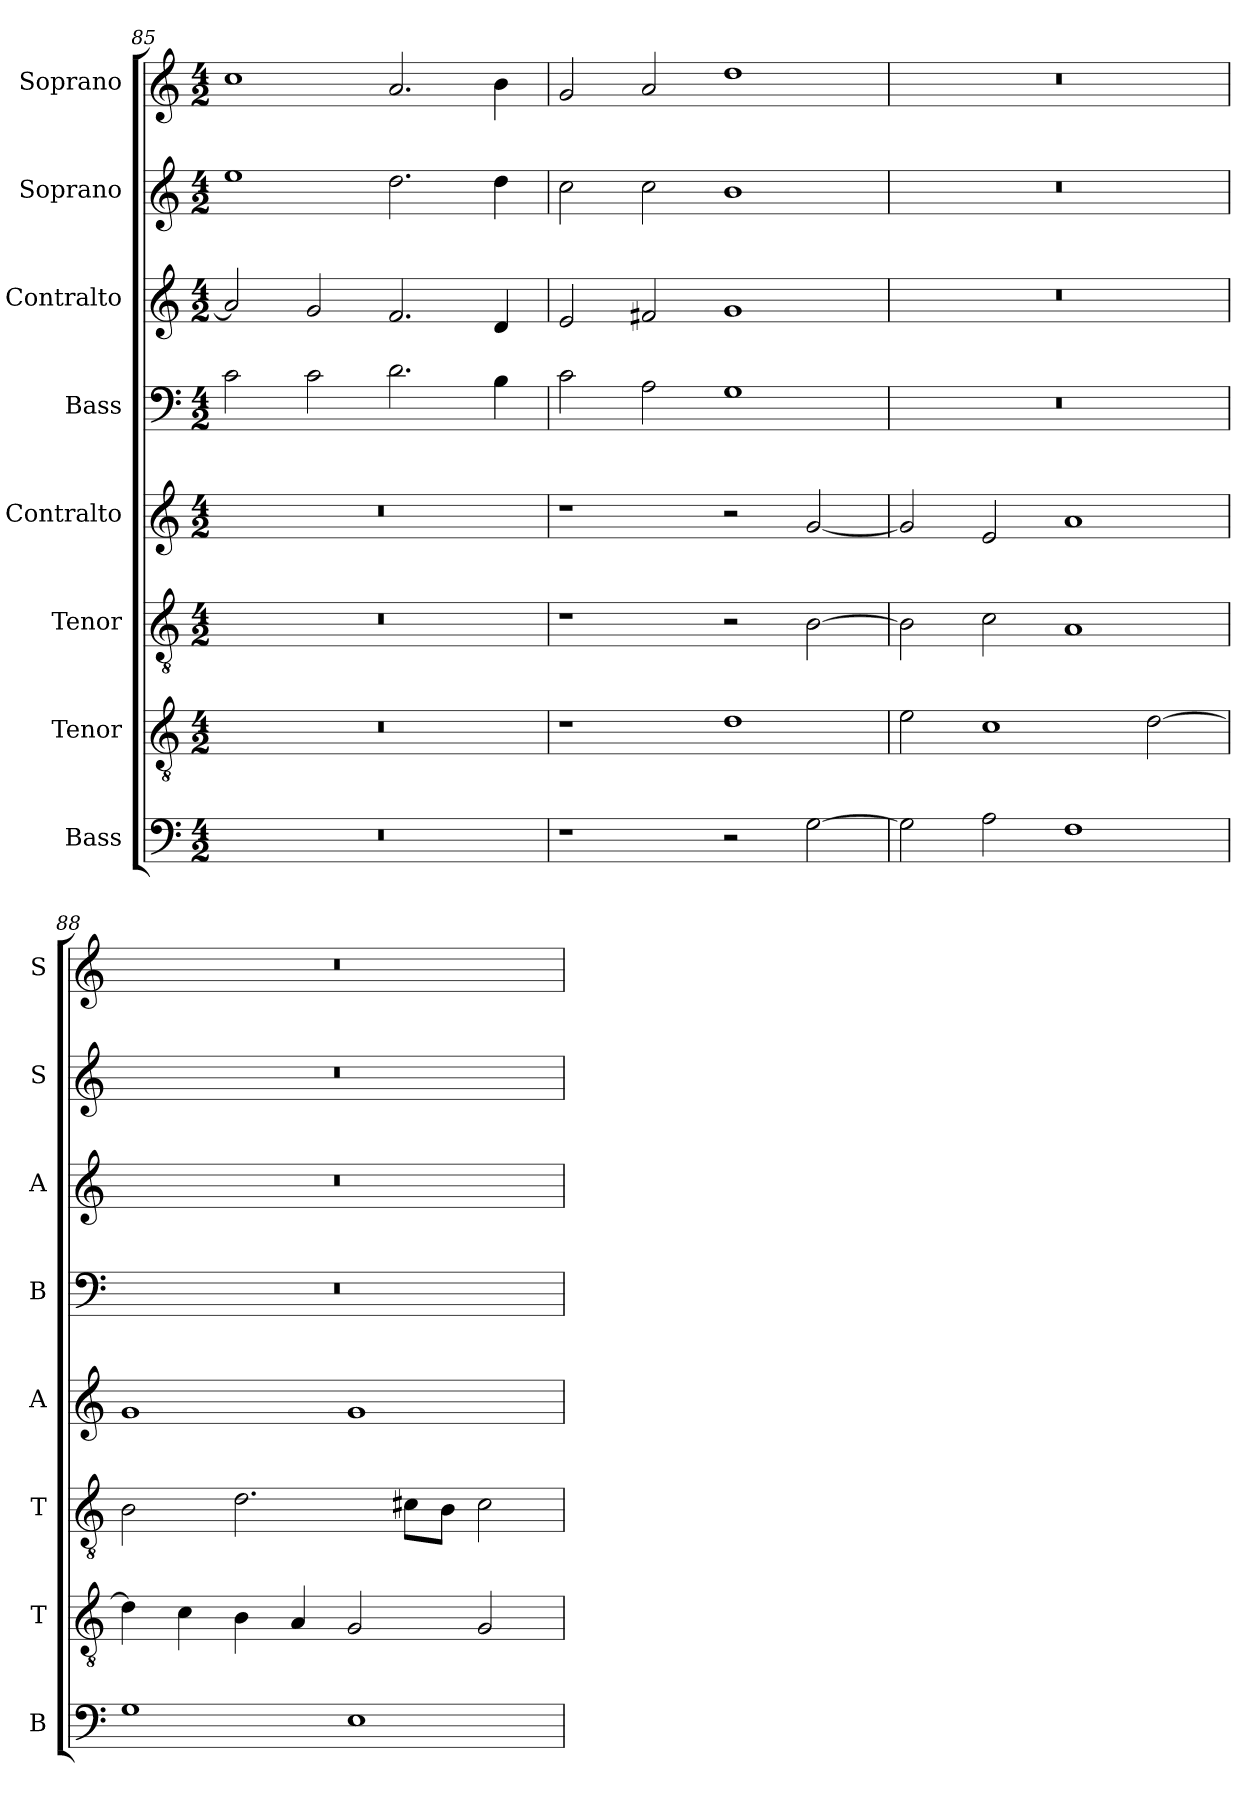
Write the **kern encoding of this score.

**kern	**kern	**kern	**kern	**kern	**kern	**kern	**kern
*part8	*part7	*part6	*part5	*part4	*part3	*part2	*part1
*staff8	*staff7	*staff6	*staff5	*staff4	*staff3	*staff2	*staff1
*I"Bass	*I"Tenor	*I"Tenor	*I"Contralto	*I"Bass	*I"Contralto	*I"Soprano	*I"Soprano
*I'B	*I'T	*I'T	*I'A	*I'B	*I'A	*I'S	*I'S
*clefF4	*clefGv2	*clefGv2	*clefG2	*clefF4	*clefG2	*clefG2	*clefG2
*k[]	*k[]	*k[]	*k[]	*k[]	*k[]	*k[]	*k[]
*G:mix	*G:mix	*G:mix	*G:mix	*G:mix	*G:mix	*G:mix	*G:mix
*M4/2	*M4/2	*M4/2	*M4/2	*M4/2	*M4/2	*M4/2	*M4/2
=85	=85	=85	=85	=85	=85	=85	=85
0r	0r	0r	0r	2c	2a]	1ee	1cc
.	.	.	.	2c	2g	.	.
.	.	.	.	2.d	2.f	2.dd	2.a
.	.	.	.	4B	4d	4dd	4b
=86	=86	=86	=86	=86	=86	=86	=86
1r	1r	1r	1r	2c	2e	2cc	2g
.	.	.	.	2A	2f#X	2cc	2a
2r	1d	2r	2r	1G	1g	1b	1dd
[2G	.	[2B	[2g	.	.	.	.
=87	=87	=87	=87	=87	=87	=87	=87
2G]	2e	2B]	2g]	0r	0r	0r	0r
2A	1c	2c	2e	.	.	.	.
1F	.	1A	1a	.	.	.	.
.	[2d	.	.	.	.	.	.
=88	=88	=88	=88	=88	=88	=88	=88
1G	4d]	2B	1g	0r	0r	0r	0r
.	4c	.	.	.	.	.	.
.	4B	2.d	.	.	.	.	.
.	4A	.	.	.	.	.	.
1E	2G	.	1g	.	.	.	.
.	.	8c#X\L	.	.	.	.	.
.	.	8B\J	.	.	.	.	.
.	2G	2c#	.	.	.	.	.
=	=	=	=	=	=	=	=
*-	*-	*-	*-	*-	*-	*-	*-
